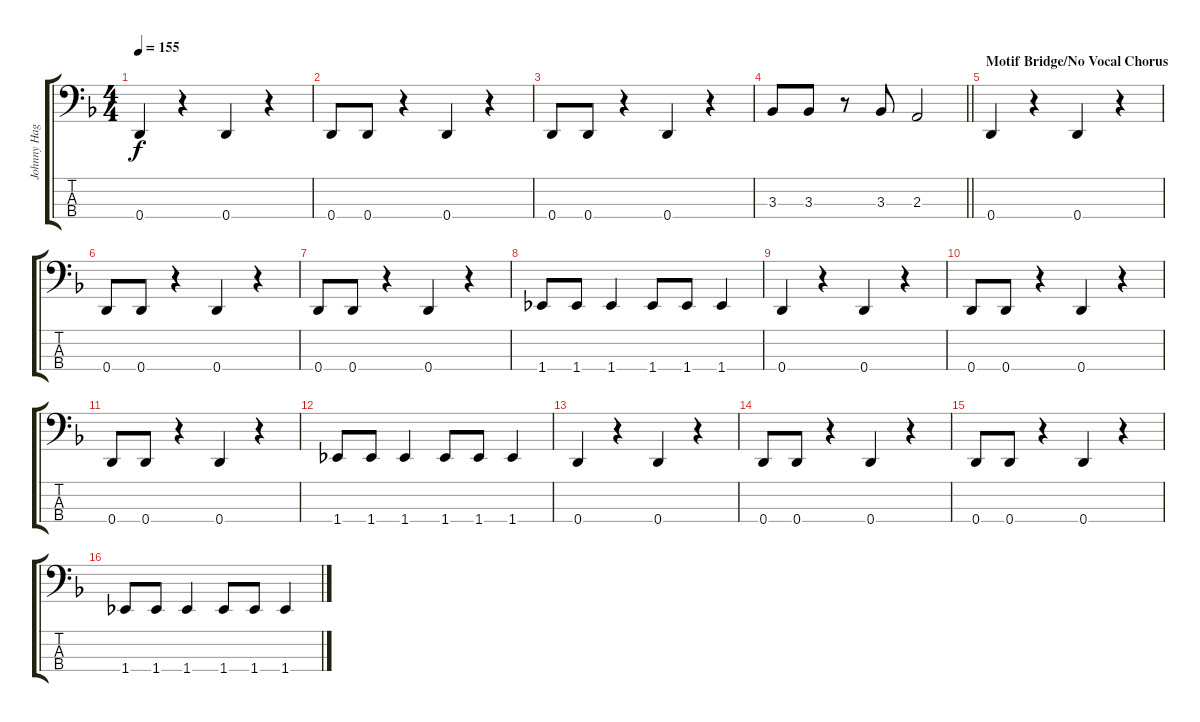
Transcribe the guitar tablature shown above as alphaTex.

\track ("Johnny Hagel" "Johnny Hag") {instrument electricbassfinger}
\staff {score tabs}
\tuning (F2 C2 G1 D1) {hide}
\ts (4 4)
\tempo 155
\clef f4
\ks dminor
0.4.4{dy f} r.4 0.4.4 r.4 |
0.4.8 0.4.8 r.4 0.4.4 r.4 |
0.4.8 0.4.8 r.4 0.4.4 r.4 |
\barLineRight lightlight
3.3.8 3.3.8 r.8 3.3.8 2.3.2 |
\section ("" "Motif Bridge/No Vocal Chorus")
0.4.4 r.4 0.4.4 r.4 |
0.4.8 0.4.8 r.4 0.4.4 r.4 |
0.4.8 0.4.8 r.4 0.4.4 r.4 |
1.4.8 1.4.8 1.4.4 1.4.8 1.4.8 1.4.4 |
0.4.4 r.4 0.4.4 r.4 |
0.4.8 0.4.8 r.4 0.4.4 r.4 |
0.4.8 0.4.8 r.4 0.4.4 r.4 |
1.4.8 1.4.8 1.4.4 1.4.8 1.4.8 1.4.4 |
0.4.4 r.4 0.4.4 r.4 |
0.4.8 0.4.8 r.4 0.4.4 r.4 |
0.4.8 0.4.8 r.4 0.4.4 r.4 |
1.4.8 1.4.8 1.4.4 1.4.8 1.4.8 1.4.4
